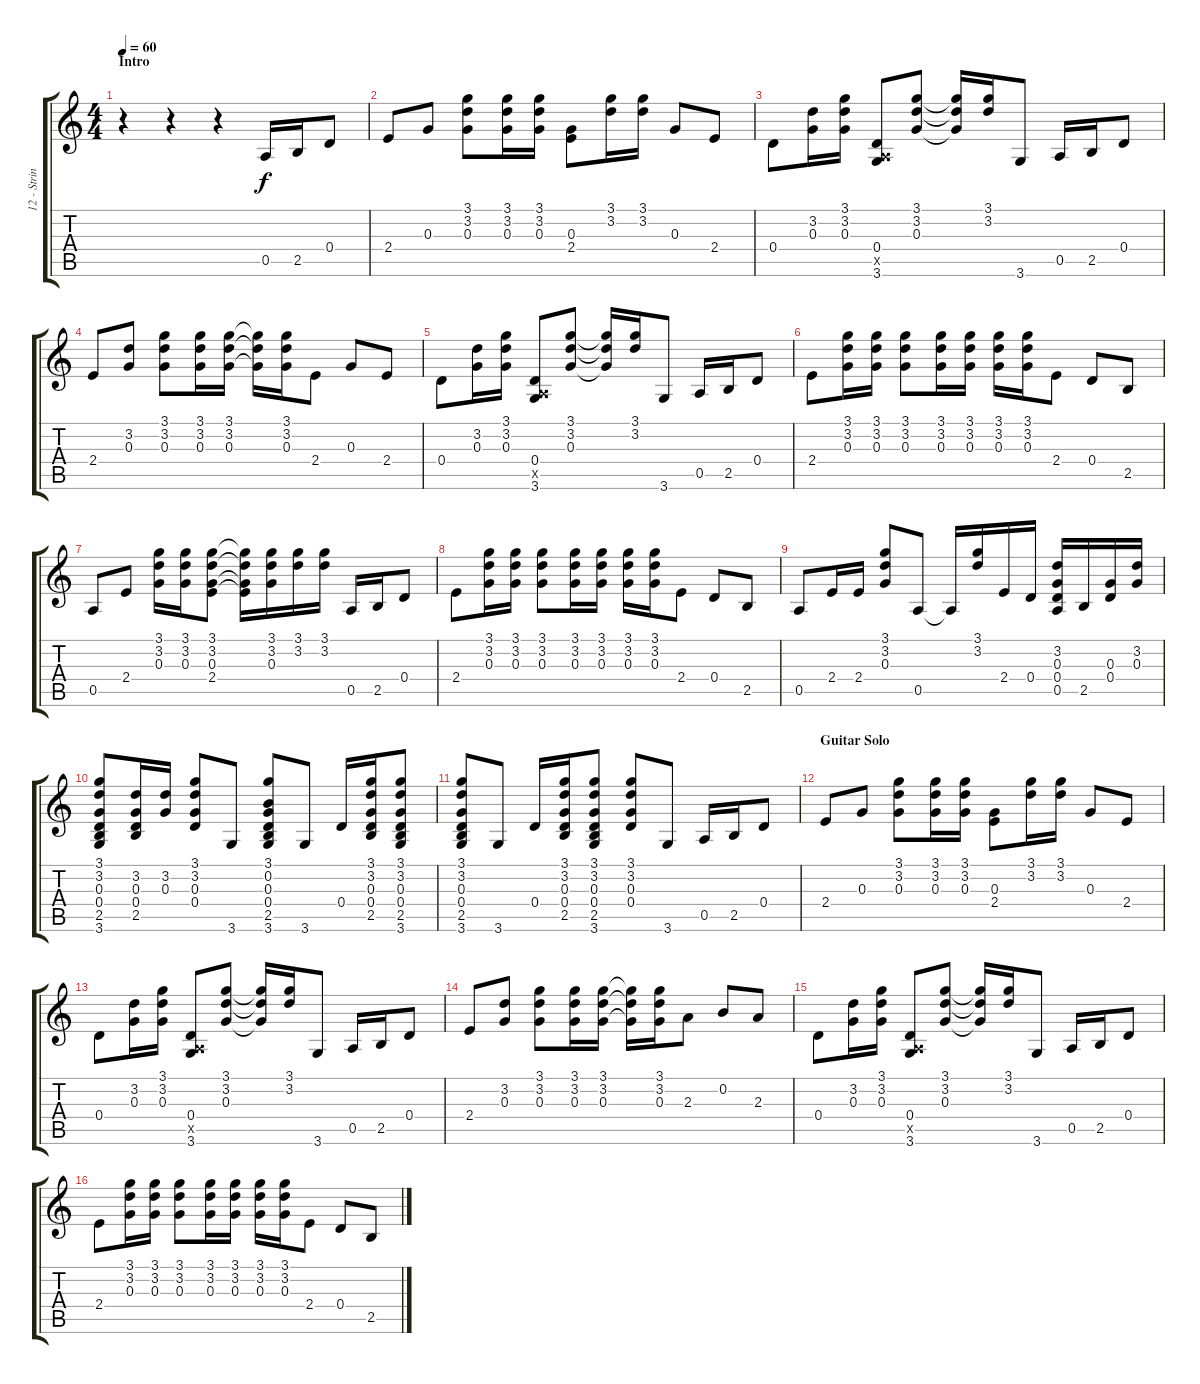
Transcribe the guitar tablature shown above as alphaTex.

\track ("12 - String Acoustic in the Distance" "12 - Strin") {instrument acousticguitarsteel}
\staff {score tabs}
\tuning (E4 B3 G3 D3 A2 E2) {hide}
\ts (4 4)
\section ("" "Intro")
\tempo 60
\clef g2
\ks c
r.4{dy f instrument acousticguitarsteel} r.4 r.4 0.5.16 2.5.16 0.4.8 |
2.4.8 0.3.8 (3.1 3.2 0.3).8 (3.1 3.2 0.3).16 (3.1 3.2 0.3).16 (0.3 2.4).8 (3.1 3.2).16 (3.1 3.2).16 0.3.8 2.4.8 |
0.4.8 (3.2 0.3).16 (3.1 3.2 0.3).16 (0.4 0.5{x} 3.6).8 (3.1 3.2 0.3).8 (3.1{t} 3.2{t} 0.3{t}).16 (3.1 3.2).16 3.6.8 0.5.16 2.5.16 0.4.8 |
2.4.8 (3.2 0.3).8 (3.1 3.2 0.3).8 (3.1 3.2 0.3).16 (3.1 3.2 0.3).16 (3.1{t} 3.2{t} 0.3{t}).16 (3.1 3.2 0.3).16 2.4.8 0.3.8 2.4.8 |
0.4.8 (3.2 0.3).16 (3.1 3.2 0.3).16 (0.4 0.5{x} 3.6).8 (3.1 3.2 0.3).8 (3.1{t} 3.2{t} 0.3{t}).16 (3.1 3.2).16 3.6.8 0.5.16 2.5.16 0.4.8 |
2.4.8 (3.1 3.2 0.3).16 (3.1 3.2 0.3).16 (3.1 3.2 0.3).8 (3.1 3.2 0.3).16 (3.1 3.2 0.3).16 (3.1 3.2 0.3).16 (3.1 3.2 0.3).16 2.4.8 0.4.8 2.5.8 |
0.5.8 2.4.8 (3.1 3.2 0.3).16 (3.1 3.2 0.3).16 (3.1 3.2 0.3 2.4).8 (3.1{t} 3.2{t} 0.3{t} 2.4{t}).16 (3.1 3.2 0.3).16 (3.1 3.2).16 (3.1 3.2).16 0.5.16 2.5.16 0.4.8 |
2.4.8 (3.1 3.2 0.3).16 (3.1 3.2 0.3).16 (3.1 3.2 0.3).8 (3.1 3.2 0.3).16 (3.1 3.2 0.3).16 (3.1 3.2 0.3).16 (3.1 3.2 0.3).16 2.4.8 0.4.8 2.5.8 |
0.5.8 2.4.16 2.4.16 (3.1 3.2 0.3).8 0.5.8 0.5{t}.16 (3.1 3.2).16 2.4.16 0.4.16 (3.2 0.3 0.4 0.5).16 2.5.16 (0.3 0.4).16 (3.2 0.3).16 |
(3.1 3.2 0.3 0.4 2.5 3.6).8 (3.2 0.3 0.4 2.5).16 (3.2 0.3).16 (3.1 3.2 0.3 0.4).8 3.6.8 (3.1 0.2 0.3 0.4 2.5 3.6).8 3.6.8 0.4.16 (3.1 3.2 0.3 0.4 2.5).16 (3.1 3.2 0.3 0.4 2.5 3.6).8 |
(3.1 3.2 0.3 0.4 2.5 3.6).8 3.6.8 0.4.16 (3.1 3.2 0.3 0.4 2.5).16 (3.1 3.2 0.3 0.4 2.5 3.6).8 (3.1 3.2 0.3 0.4).8 3.6.8 0.5.16 2.5.16 0.4.8 |
\section ("" "Guitar Solo")
2.4.8 0.3.8 (3.1 3.2 0.3).8 (3.1 3.2 0.3).16 (3.1 3.2 0.3).16 (0.3 2.4).8 (3.1 3.2).16 (3.1 3.2).16 0.3.8 2.4.8 |
0.4.8 (3.2 0.3).16 (3.1 3.2 0.3).16 (0.4 0.5{x} 3.6).8 (3.1 3.2 0.3).8 (3.1{t} 3.2{t} 0.3{t}).16 (3.1 3.2).16 3.6.8 0.5.16 2.5.16 0.4.8 |
2.4.8 (3.2 0.3).8 (3.1 3.2 0.3).8 (3.1 3.2 0.3).16 (3.1 3.2 0.3).16 (3.1{t} 3.2{t} 0.3{t}).16 (3.1 3.2 0.3).16 2.3.8 0.2.8 2.3.8 |
0.4.8 (3.2 0.3).16 (3.1 3.2 0.3).16 (0.4 0.5{x} 3.6).8 (3.1 3.2 0.3).8 (3.1{t} 3.2{t} 0.3{t}).16 (3.1 3.2).16 3.6.8 0.5.16 2.5.16 0.4.8 |
2.4.8 (3.1 3.2 0.3).16 (3.1 3.2 0.3).16 (3.1 3.2 0.3).8 (3.1 3.2 0.3).16 (3.1 3.2 0.3).16 (3.1 3.2 0.3).16 (3.1 3.2 0.3).16 2.4.8 0.4.8 2.5.8
